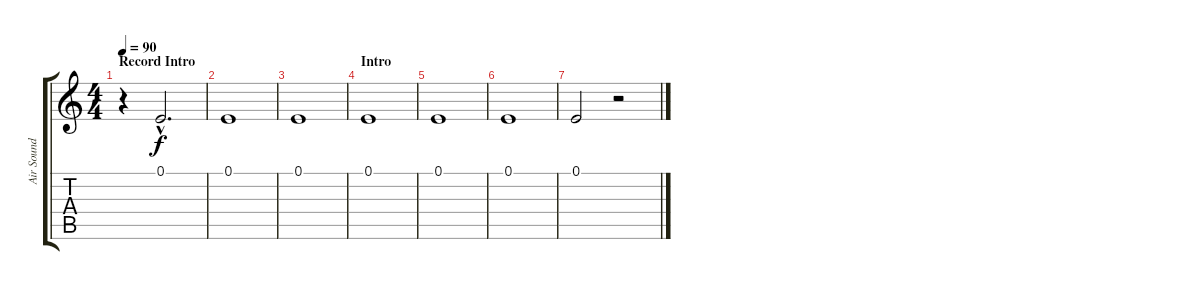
\track ("Air Sound" "Air Sound") {instrument seashore}
\staff {score tabs}
\tuning (E4 B3 G3 D3 A2 E2) {hide}
\ts (4 4)
\section ("" "Record Intro")
\tempo 90
\clef g2
\ks c
r.4{dy f instrument seashore} 0.1{hac}.2{d} |
0.1.1 |
0.1.1 |
\section ("" "Intro")
0.1.1 |
0.1.1 |
0.1.1 |
0.1.2 r.2
